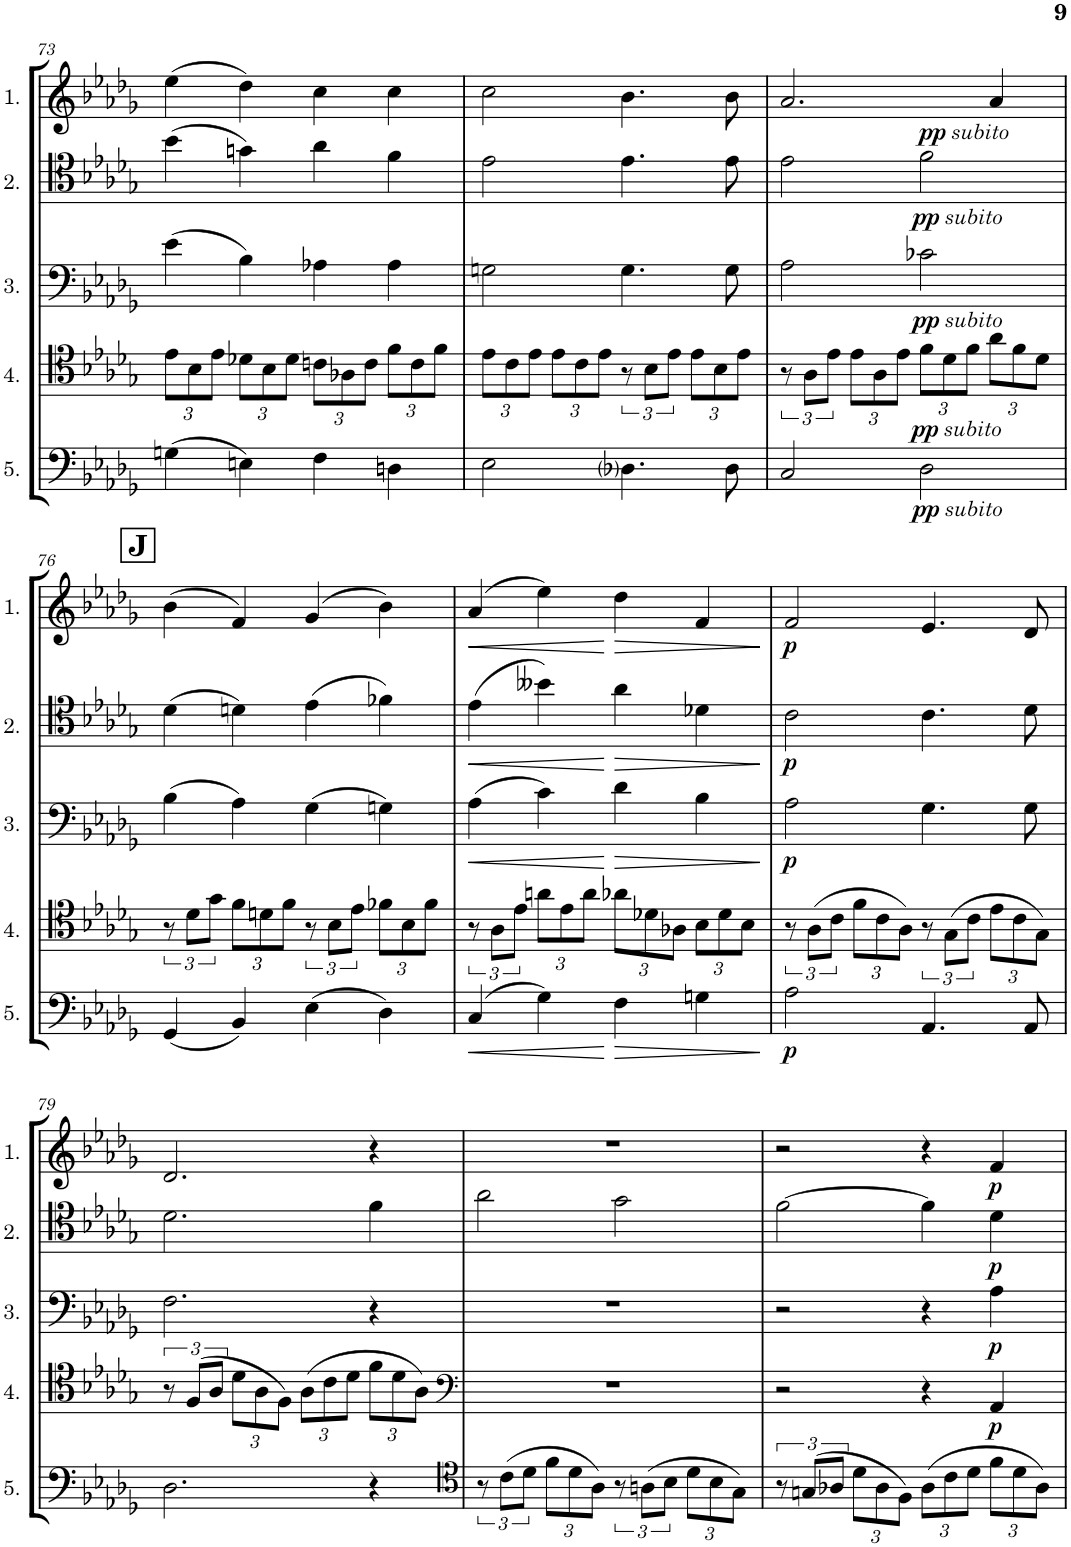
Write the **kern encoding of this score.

**kern	**dynam	**kern	**dynam	**kern	**dynam	**kern	**dynam	**kern	**dynam
*part5	*part5	*part4	*part4	*part3	*part3	*part2	*part2	*part1	*part1
*staff5	*staff5	*staff4	*staff4	*staff3	*staff3	*staff2	*staff2	*staff1	*staff1
*I"Cello 5	*	*I"Cello 4	*	*I"Cello 3	*	*I"Cello 2	*	*I"Cello 1	*
!!LO:PB:g=z
*clefF4	*	*clefC4	*	*clefF4	*	*clefC4	*	*clefG2	*
*k[b-e-a-d-g-]	*	*k[b-e-a-d-g-]	*	*k[b-e-a-d-g-]	*	*k[b-e-a-d-g-]	*	*k[b-e-a-d-g-]	*
*M4/4	*	*M4/4	*	*M4/4	*	*M4/4	*	*M4/4	*
*met(c)	*	*met(c)	*	*met(c)	*	*met(c)	*	*met(c)	*
*	*	*Xbrackettup	*	*	*	*	*	*	*
=73	=73	=73	=73	=73	=73	=73	=73	=73	=73
(4Gn\	.	12e-\L	.	(4e-\	.	(4b-\	.	(4ee-\	.
.	.	12B-\	.	.	.	.	.	.	.
.	.	12e-\J	.	.	.	.	.	.	.
4En\)	.	12d-X\L	.	4B-\)	.	4gn\)	.	4dd-\)	.
.	.	12B-\	.	.	.	.	.	.	.
.	.	12d-\J	.	.	.	.	.	.	.
4F\	.	12cn\L	.	4A-X\	.	4a-\	.	4cc\	.
.	.	12A-X\	.	.	.	.	.	.	.
.	.	12c\J	.	.	.	.	.	.	.
4Dn\	.	12f\L	.	4A-\	.	4f\	.	4cc\	.
.	.	12c\	.	.	.	.	.	.	.
.	.	12f\J	.	.	.	.	.	.	.
=74	=74	=74	=74	=74	=74	=74	=74	=74	=74
2E-\	.	12e-\L	.	2Gn\	.	2e-\	.	2cc\	.
.	.	12c\	.	.	.	.	.	.	.
.	.	12e-\J	.	.	.	.	.	.	.
.	.	12e-\L	.	.	.	.	.	.	.
.	.	12c\	.	.	.	.	.	.	.
.	.	12e-\J	.	.	.	.	.	.	.
*	*	*brackettup	*	*	*	*	*	*	*
4.D-i\	.	12r	.	4.G\	.	4.e-\	.	4.b-\	.
.	.	12B-\L	.	.	.	.	.	.	.
.	.	12e-\J	.	.	.	.	.	.	.
*	*	*Xbrackettup	*	*	*	*	*	*	*
.	.	12e-\L	.	.	.	.	.	.	.
.	.	12B-\	.	.	.	.	.	.	.
8D-\	.	.	.	8G\	.	8e-\	.	8b-\	.
.	.	12e-\J	.	.	.	.	.	.	.
=75	=75	=75	=75	=75	=75	=75	=75	=75	=75
*	*	*brackettup	*	*	*	*	*	*	*
2C/	.	12r	.	2A-\	.	2e-\	.	2.a-/	.
.	.	12A-\L	.	.	.	.	.	.	.
.	.	12e-\J	.	.	.	.	.	.	.
*	*	*Xbrackettup	*	*	*	*	*	*	*
.	.	12e-\L	.	.	.	.	.	.	.
.	.	12A-\	.	.	.	.	.	.	.
.	.	12e-\J	.	.	.	.	.	.	.
!	!LO:DY:b	!	!	!	!	!	!	!	!
!	!LO:DY:n=1:b	!	!LO:DY:b	!	!	!	!	!	!
!	!	!	!LO:DY:n=1:b	!	!LO:DY:b	!	!	!	!
!	!	!	!	!	!LO:DY:n=1:b	!	!LO:DY:b	!	!
!	!	!	!	!	!	!	!LO:DY:n=1:b	!	!
2D-\	pp other-dynamics	12f\L	pp other-dynamics	2c-X\	pp other-dynamics	2f\	pp other-dynamics	.	.
.	.	12d-\	.	.	.	.	.	.	.
.	.	12f\J	.	.	.	.	.	.	.
!	!	!	!	!	!	!	!	!	!LO:DY:b
!	!	!	!	!	!	!	!	!	!LO:DY:n=1:b
.	.	12a-\L	.	.	.	.	.	4a-/	pp other-dynamics
.	.	12f\	.	.	.	.	.	.	.
.	.	12d-\J	.	.	.	.	.	.	.
!!LO:LB:g=z
!!LO:REH:place=s1:a:B:cj:fs=14:t=J
=76	=76	=76	=76	=76	=76	=76	=76	=76	=76
*	*	*brackettup	*	*	*	*	*	*	*
(4GG-/	.	12r	.	(4B-\	.	(4d-\	.	(4b-\	.
.	.	12d-\L	.	.	.	.	.	.	.
.	.	12g-\J	.	.	.	.	.	.	.
*	*	*Xbrackettup	*	*	*	*	*	*	*
4BB-/)	.	12f\L	.	4A-\)	.	4dn\)	.	4f/)	.
.	.	12dn\	.	.	.	.	.	.	.
.	.	12f\J	.	.	.	.	.	.	.
*	*	*brackettup	*	*	*	*	*	*	*
(4E-\	.	12r	.	(4G-\	.	(4e-\	.	(4g-/	.
.	.	12B-\L	.	.	.	.	.	.	.
.	.	12e-\J	.	.	.	.	.	.	.
*	*	*Xbrackettup	*	*	*	*	*	*	*
4D-\)	.	12f-X\L	.	4Gn\)	.	4f-X\)	.	4b-\)	.
.	.	12B-\	.	.	.	.	.	.	.
.	.	12f-\J	.	.	.	.	.	.	.
=77	=77	=77	=77	=77	=77	=77	=77	=77	=77
!	!LO:HP:b	!	!	!	!	!	!	!	!
*	*	*brackettup	*	*	*	*	*	*	*
!	!	!	!	!	!LO:HP:b	!	!LO:HP:b	!	!LO:HP:b
(4C/	<	12r	.	(4A-\	<	(4e-\	<	(4a-/	<
.	.	12A-\L	.	.	.	.	.	.	.
.	.	12e-\J	.	.	.	.	.	.	.
*	*	*Xbrackettup	*	*	*	*	*	*	*
4G-\)	.	12an\L	.	4c\)	.	4b--X\)	.	4ee-\)	.
.	.	12e-\	.	.	.	.	.	.	.
.	.	12a\J	.	.	.	.	.	.	.
!	!LO:HP:n=1:b	!	!	!	!LO:HP:n=1:b	!	!LO:HP:n=1:b	!	!LO:HP:n=1:b
4F\	[ >	12a-X\L	.	4d-\	[ >	4a-\	[ >	4dd-\	[ >
.	.	12d-X\	.	.	.	.	.	.	.
.	.	12A-X\J	.	.	.	.	.	.	.
4Gn\	.	12B-\L	.	4B-\	.	4d-X\	.	4f/	.
.	.	12d-\	.	.	.	.	.	.	.
.	.	12B-\J	.	.	.	.	.	.	.
.	]	.	.	.	]	.	]	.	]
=78	=78	=78	=78	=78	=78	=78	=78	=78	=78
*	*	*brackettup	*	*	*	*	*	*	*
!	!LO:DY:b	!	!	!	!LO:DY:b	!	!LO:DY:b	!	!LO:DY:b
2A-\	p	12r	.	2A-\	p	2c\	p	2f/	p
.	.	(12A-\L	.	.	.	.	.	.	.
.	.	12c\J	.	.	.	.	.	.	.
*	*	*Xbrackettup	*	*	*	*	*	*	*
.	.	12f\L	.	.	.	.	.	.	.
.	.	12c\	.	.	.	.	.	.	.
.	.	12A-\J)	.	.	.	.	.	.	.
*	*	*brackettup	*	*	*	*	*	*	*
4.AA-/	.	12r	.	4.G-\	.	4.c\	.	4.e-/	.
.	.	(12G-\L	.	.	.	.	.	.	.
.	.	12c\J	.	.	.	.	.	.	.
*	*	*Xbrackettup	*	*	*	*	*	*	*
.	.	12e-\L	.	.	.	.	.	.	.
.	.	12c\	.	.	.	.	.	.	.
8AA-/	.	.	.	8G-\	.	8d-\	.	8d-/	.
.	.	12G-\J)	.	.	.	.	.	.	.
!!LO:LB:g=z
=79	=79	=79	=79	=79	=79	=79	=79	=79	=79
*	*	*brackettup	*	*	*	*	*	*	*
2.D-\	.	12r	.	2.F\	.	2.d-\	.	2.d-/	.
.	.	(12F/L	.	.	.	.	.	.	.
.	.	12A-/J	.	.	.	.	.	.	.
*	*	*Xbrackettup	*	*	*	*	*	*	*
.	.	12d-\L	.	.	.	.	.	.	.
.	.	12A-\	.	.	.	.	.	.	.
.	.	12F\J)	.	.	.	.	.	.	.
.	.	(12A-\L	.	.	.	.	.	.	.
.	.	12c\	.	.	.	.	.	.	.
.	.	12d-\J	.	.	.	.	.	.	.
4r	.	12f\L	.	4r	.	4f\	.	4r	.
.	.	12d-\	.	.	.	.	.	.	.
.	.	12A-\J)	.	.	.	.	.	.	.
=80	=80	=80	=80	=80	=80	=80	=80	=80	=80
*clefC4	*	*clefF4	*	*	*	*	*	*	*
12r	.	1r	.	1r	.	2a-\	.	1r	.
(12c\L	.	.	.	.	.	.	.	.	.
12d-\J	.	.	.	.	.	.	.	.	.
*Xbrackettup	*	*	*	*	*	*	*	*	*
12f\L	.	.	.	.	.	.	.	.	.
12d-\	.	.	.	.	.	.	.	.	.
12A-\J)	.	.	.	.	.	.	.	.	.
*brackettup	*	*	*	*	*	*	*	*	*
12r	.	.	.	.	.	2g-\	.	.	.
(12An\L	.	.	.	.	.	.	.	.	.
12B-\J	.	.	.	.	.	.	.	.	.
*Xbrackettup	*	*	*	*	*	*	*	*	*
12d-\L	.	.	.	.	.	.	.	.	.
12B-\	.	.	.	.	.	.	.	.	.
12G-\J)	.	.	.	.	.	.	.	.	.
=81	=81	=81	=81	=81	=81	=81	=81	=81	=81
*brackettup	*	*	*	*	*	*	*	*	*
12r	.	2r	.	2r	.	[2f\	.	2r	.
(12Gn/L	.	.	.	.	.	.	.	.	.
12A-X/J	.	.	.	.	.	.	.	.	.
*Xbrackettup	*	*	*	*	*	*	*	*	*
12d-\L	.	.	.	.	.	.	.	.	.
12A-\	.	.	.	.	.	.	.	.	.
12F\J)	.	.	.	.	.	.	.	.	.
(12A-\L	.	4r	.	4r	.	4f\]	.	4r	.
12c\	.	.	.	.	.	.	.	.	.
12d-\J	.	.	.	.	.	.	.	.	.
!	!	!	!LO:DY:b	!	!LO:DY:b	!	!LO:DY:b	!	!LO:DY:b
12f\L	.	4AA-/	p	4A-\	p	4d-\	p	4f/	p
12d-\	.	.	.	.	.	.	.	.	.
12A-\J)	.	.	.	.	.	.	.	.	.
=	=	=	=	=	=	=	=	=	=
*-	*-	*-	*-	*-	*-	*-	*-	*-	*-
